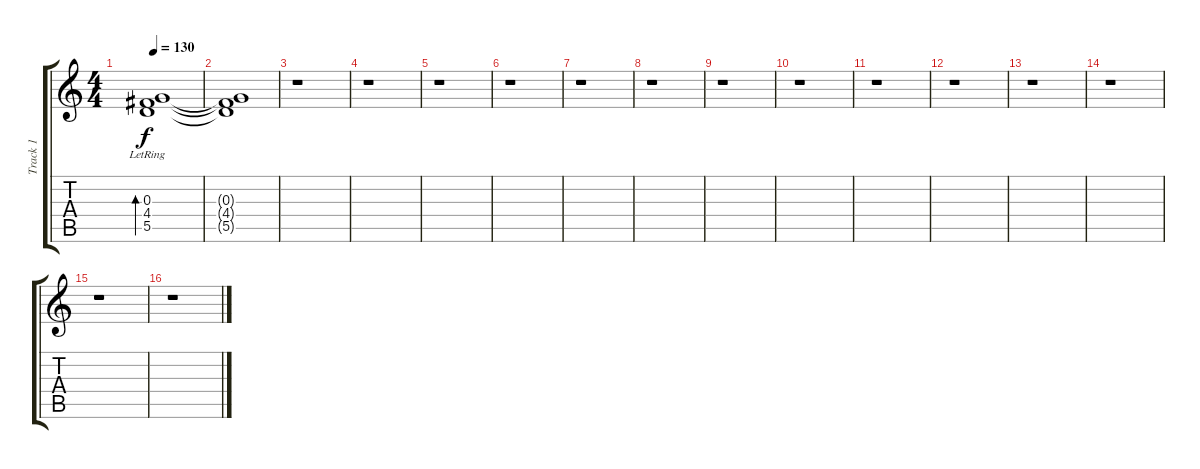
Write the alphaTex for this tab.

\track ("Track 1" "Track 1") {instrument acousticguitarsteel}
\staff {score tabs}
\tuning (E4 B3 G3 D3 A2 D2) {hide}
\ts (4 4)
\tempo 130
\clef g2
\ks c
(0.3{lr} 4.4{lr} 5.5{lr}).1{bd 240 dy f} |
(0.3{t} 4.4{t} 5.5{t}).1 |
r.1 |
r.1 |
r.1 |
r.1 |
r.1 |
r.1 |
r.1 |
r.1 |
r.1 |
r.1 |
r.1 |
r.1 |
r.1 |
r.1
